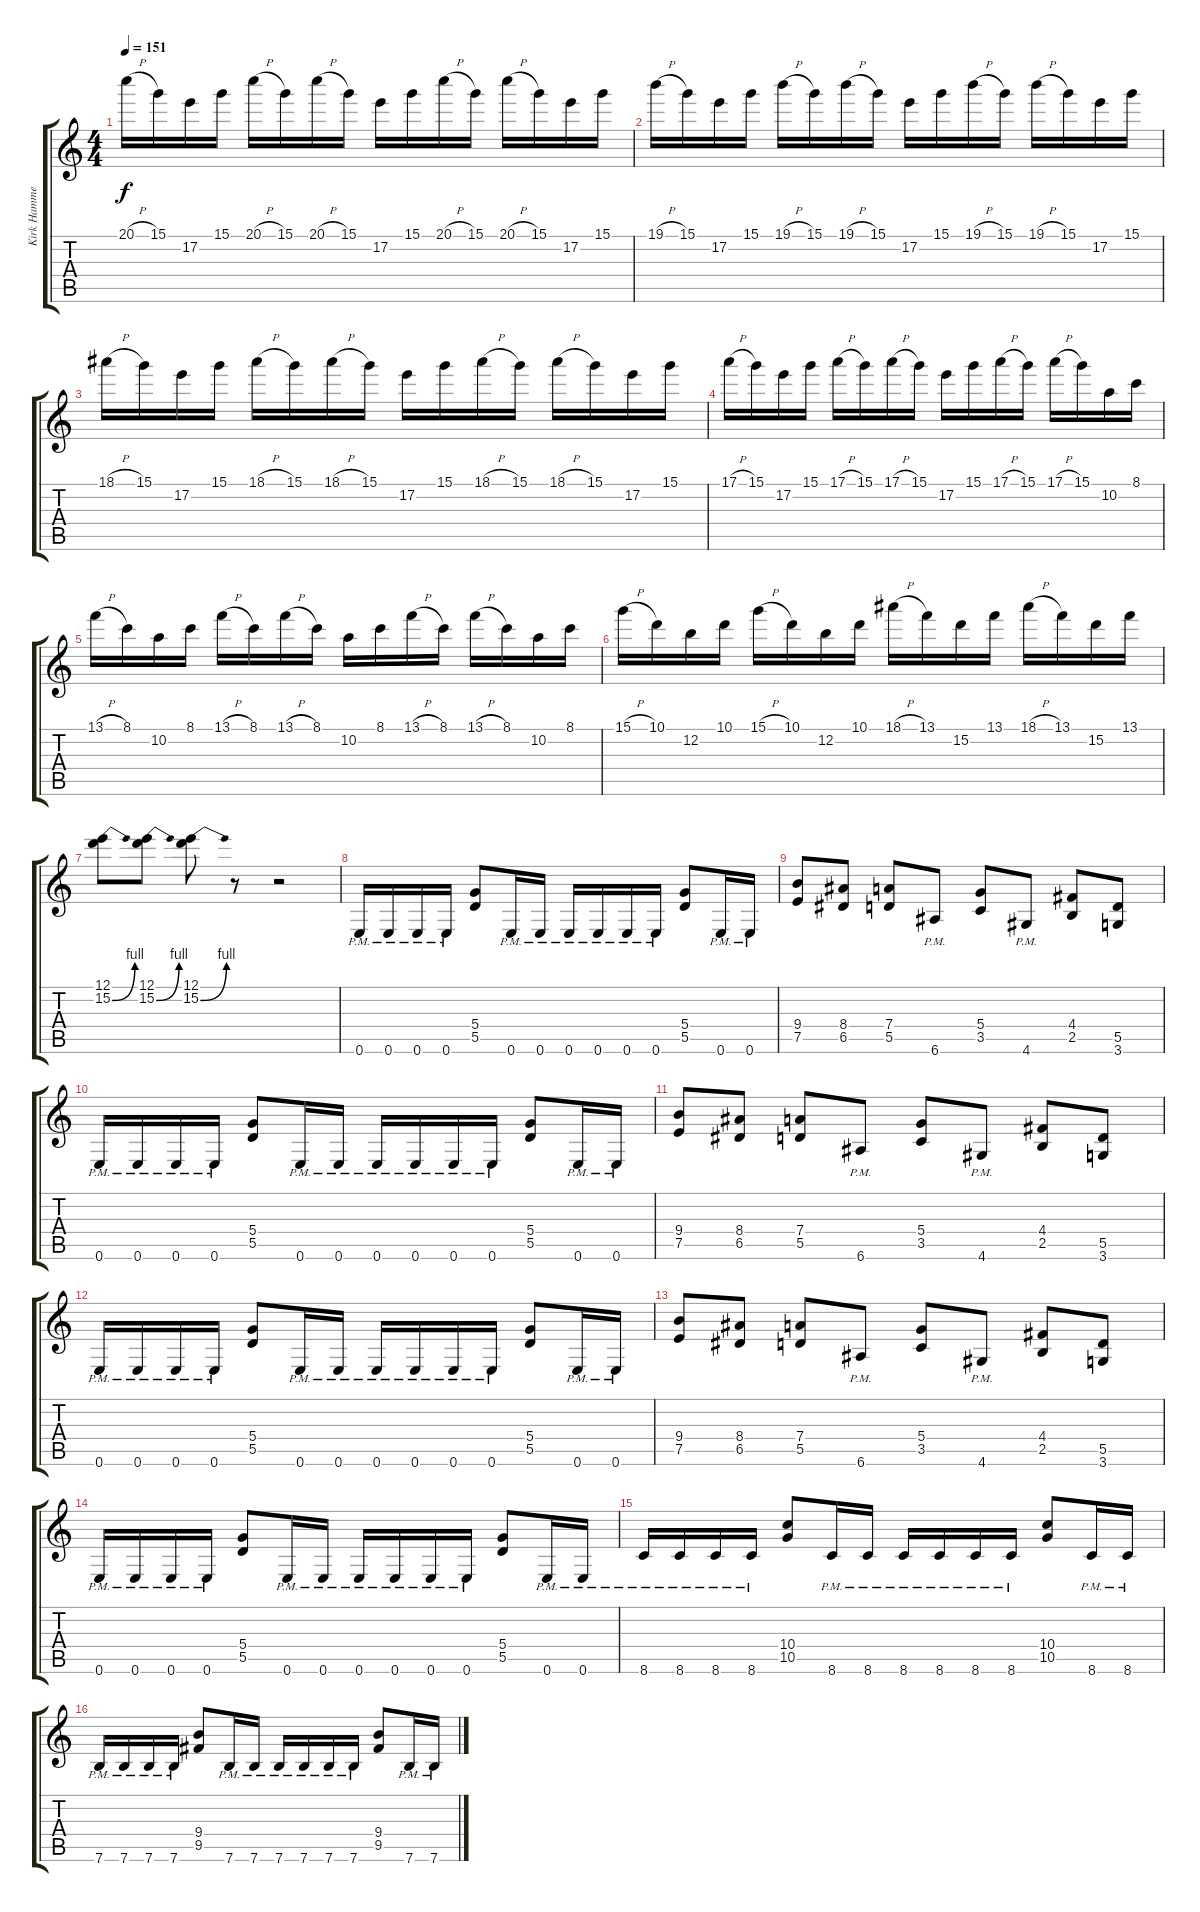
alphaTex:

\track ("Kirk Hammet" "Kirk Hamme") {instrument distortionguitar}
\staff {score tabs}
\tuning (E4 B3 G3 D3 A2 E2) {hide}
\ts (4 4)
\tempo 151
\clef g2
\ks c
20.1{h}.16{dy f} 15.1.16 17.2.16 15.1.16 20.1{h}.16 15.1.16 20.1{h}.16 15.1.16 17.2.16 15.1.16 20.1{h}.16 15.1.16 20.1{h}.16 15.1.16 17.2.16 15.1.16 |
19.1{h}.16 15.1.16 17.2.16 15.1.16 19.1{h}.16 15.1.16 19.1{h}.16 15.1.16 17.2.16 15.1.16 19.1{h}.16 15.1.16 19.1{h}.16 15.1.16 17.2.16 15.1.16 |
18.1{h}.16 15.1.16 17.2.16 15.1.16 18.1{h}.16 15.1.16 18.1{h}.16 15.1.16 17.2.16 15.1.16 18.1{h}.16 15.1.16 18.1{h}.16 15.1.16 17.2.16 15.1.16 |
17.1{h}.16 15.1.16 17.2.16 15.1.16 17.1{h}.16 15.1.16 17.1{h}.16 15.1.16 17.2.16 15.1.16 17.1{h}.16 15.1.16 17.1{h}.16 15.1.16 10.2.16 8.1.16 |
13.1{h}.16 8.1.16 10.2.16 8.1.16 13.1{h}.16 8.1.16 13.1{h}.16 8.1.16 10.2.16 8.1.16 13.1{h}.16 8.1.16 13.1{h}.16 8.1.16 10.2.16 8.1.16 |
15.1{h}.16 10.1.16 12.2.16 10.1.16 15.1{h}.16 10.1.16 12.2.16 10.1.16 18.1{h}.16 13.1.16 15.2.16 13.1.16 18.1{h}.16 13.1.16 15.2.16 13.1.16 |
(12.1 15.2{be (bend 0 0 60 4)}).8 (12.1 15.2{be (bend 0 0 60 4)}).8 (12.1 15.2{be (bend 0 0 60 4)}).8 r.8 r.2 |
0.6{pm}.16{volume 14 balance 1} 0.6{pm}.16 0.6{pm}.16 0.6{pm}.16 (5.4 5.5).8 0.6{pm}.16 0.6{pm}.16 0.6{pm}.16 0.6{pm}.16 0.6{pm}.16 0.6{pm}.16 (5.4 5.5).8 0.6{pm}.16 0.6{pm}.16 |
(9.4 7.5).8 (8.4 6.5).8 (7.4 5.5).8 6.6{pm}.8 (5.4 3.5).8 4.6{pm}.8 (4.4 2.5).8 (5.5 3.6).8 |
0.6{pm}.16 0.6{pm}.16 0.6{pm}.16 0.6{pm}.16 (5.4 5.5).8 0.6{pm}.16 0.6{pm}.16 0.6{pm}.16 0.6{pm}.16 0.6{pm}.16 0.6{pm}.16 (5.4 5.5).8 0.6{pm}.16 0.6{pm}.16 |
(9.4 7.5).8 (8.4 6.5).8 (7.4 5.5).8 6.6{pm}.8 (5.4 3.5).8 4.6{pm}.8 (4.4 2.5).8 (5.5 3.6).8 |
0.6{pm}.16 0.6{pm}.16 0.6{pm}.16 0.6{pm}.16 (5.4 5.5).8 0.6{pm}.16 0.6{pm}.16 0.6{pm}.16 0.6{pm}.16 0.6{pm}.16 0.6{pm}.16 (5.4 5.5).8 0.6{pm}.16 0.6{pm}.16 |
(9.4 7.5).8 (8.4 6.5).8 (7.4 5.5).8 6.6{pm}.8 (5.4 3.5).8 4.6{pm}.8 (4.4 2.5).8 (5.5 3.6).8 |
0.6{pm}.16 0.6{pm}.16 0.6{pm}.16 0.6{pm}.16 (5.4 5.5).8 0.6{pm}.16 0.6{pm}.16 0.6{pm}.16 0.6{pm}.16 0.6{pm}.16 0.6{pm}.16 (5.4 5.5).8 0.6{pm}.16 0.6{pm}.16 |
8.6{pm}.16 8.6{pm}.16 8.6{pm}.16 8.6{pm}.16 (10.4 10.5).8 8.6{pm}.16 8.6{pm}.16 8.6{pm}.16 8.6{pm}.16 8.6{pm}.16 8.6{pm}.16 (10.4 10.5).8 8.6{pm}.16 8.6{pm}.16 |
7.6{pm}.16 7.6{pm}.16 7.6{pm}.16 7.6{pm}.16 (9.4 9.5).8 7.6{pm}.16 7.6{pm}.16 7.6{pm}.16 7.6{pm}.16 7.6{pm}.16 7.6{pm}.16 (9.4 9.5).8 7.6{pm}.16 7.6{pm}.16
